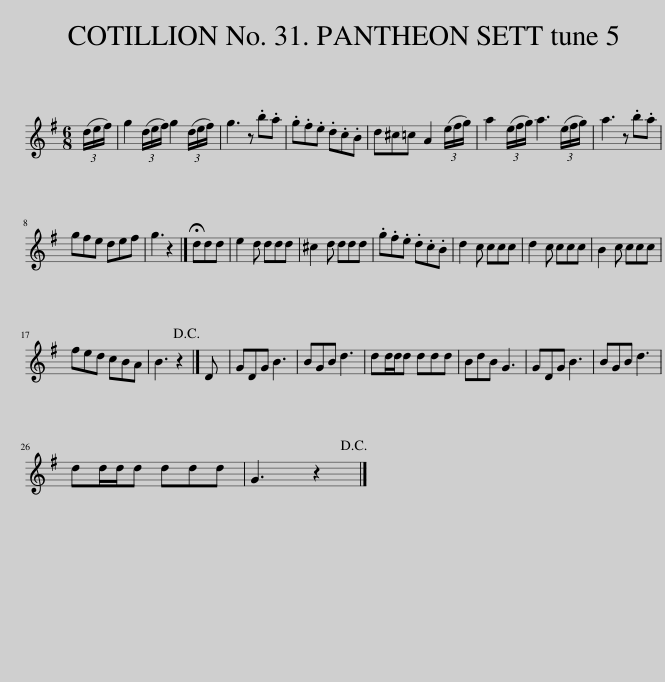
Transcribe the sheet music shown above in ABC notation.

X:1
L:1/8
M:6/8
I:linebreak $
K:G
V:1 treble
V:1
 (3(d/e/f/) | g2 (3(d/e/f/) g2 (3(d/e/f/) | g3 z .b.a | .g.f.e .d.c.B | d^c=c A2 (3(e/f/g/) | %5
 a2 (3(e/f/g/) a3 (3(e/f/g/) | a3 z .b.a |$ gfe def | g3 z2 |] !fermata!ddd | %10
 e2 d ddd | ^c2 d ddd | .g.f.e .d.c.B | d2 c ccc | d2 c ccc | %15
 B2 c ccc |$ fed cBA | B3 z2!D.C.! |] D | GDG B3 | %20
 BGB d3 | dd/d/d ddd | BdB G3 | GDG B3 | BGB d3 |$ %25
 dd/d/d ddd | G3 z2!D.C.! |] %27
